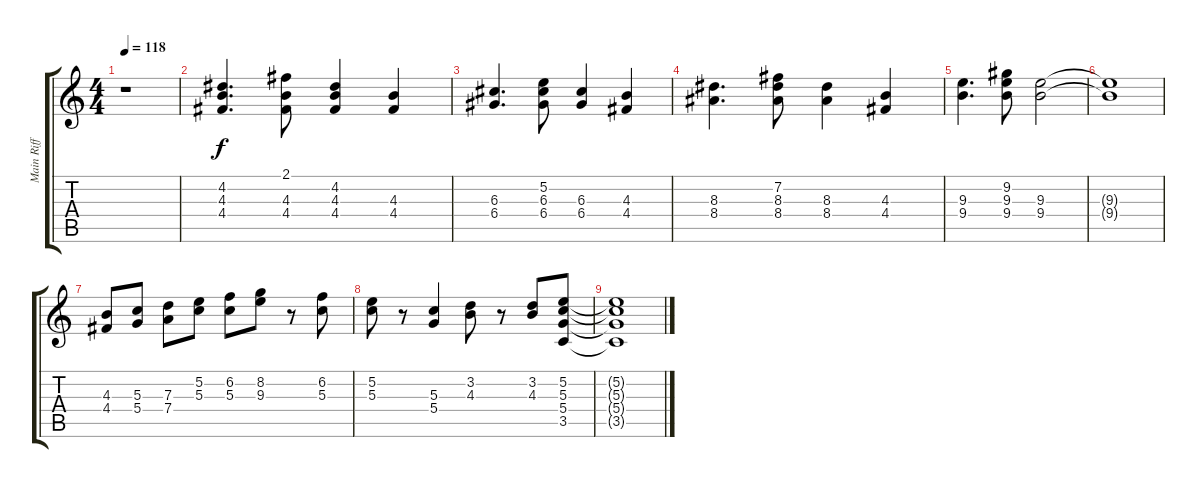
\track ("Main Riff" "Main Riff") {instrument electricguitarjazz}
\staff {score tabs}
\tuning (E4 B3 G3 D3 A2 E2) {hide}
\ts (4 4)
\tempo 118
\clef g2
\ks c
r.1{dy f instrument electricguitarjazz} |
(4.2 4.3 4.4).4{d} (2.1 4.3 4.4).8 (4.2 4.3 4.4).4 (4.3 4.4).4 |
(6.3 6.4).4{d} (5.2 6.3 6.4).8 (6.3 6.4).4 (4.3 4.4).4 |
(8.3 8.4).4{d} (7.2 8.3 8.4).8 (8.3 8.4).4 (4.3 4.4).4 |
(9.3 9.4).4{d} (9.2 9.3 9.4).8 (9.3 9.4).2 |
(9.3{t} 9.4{t}).1 |
(4.3 4.4).8 (5.3 5.4).8 (7.3 7.4).8 (5.2 5.3).8 (6.2 5.3).8 (8.2 9.3).8 r.8 (6.2 5.3).8 |
(5.2 5.3).8 r.8 (5.3 5.4).4 (3.2 4.3).8 r.8 (3.2 4.3).8 (5.2 5.3 5.4 3.5).8 |
(5.2{t} 5.3{t} 5.4{t} 3.5{t}).1
